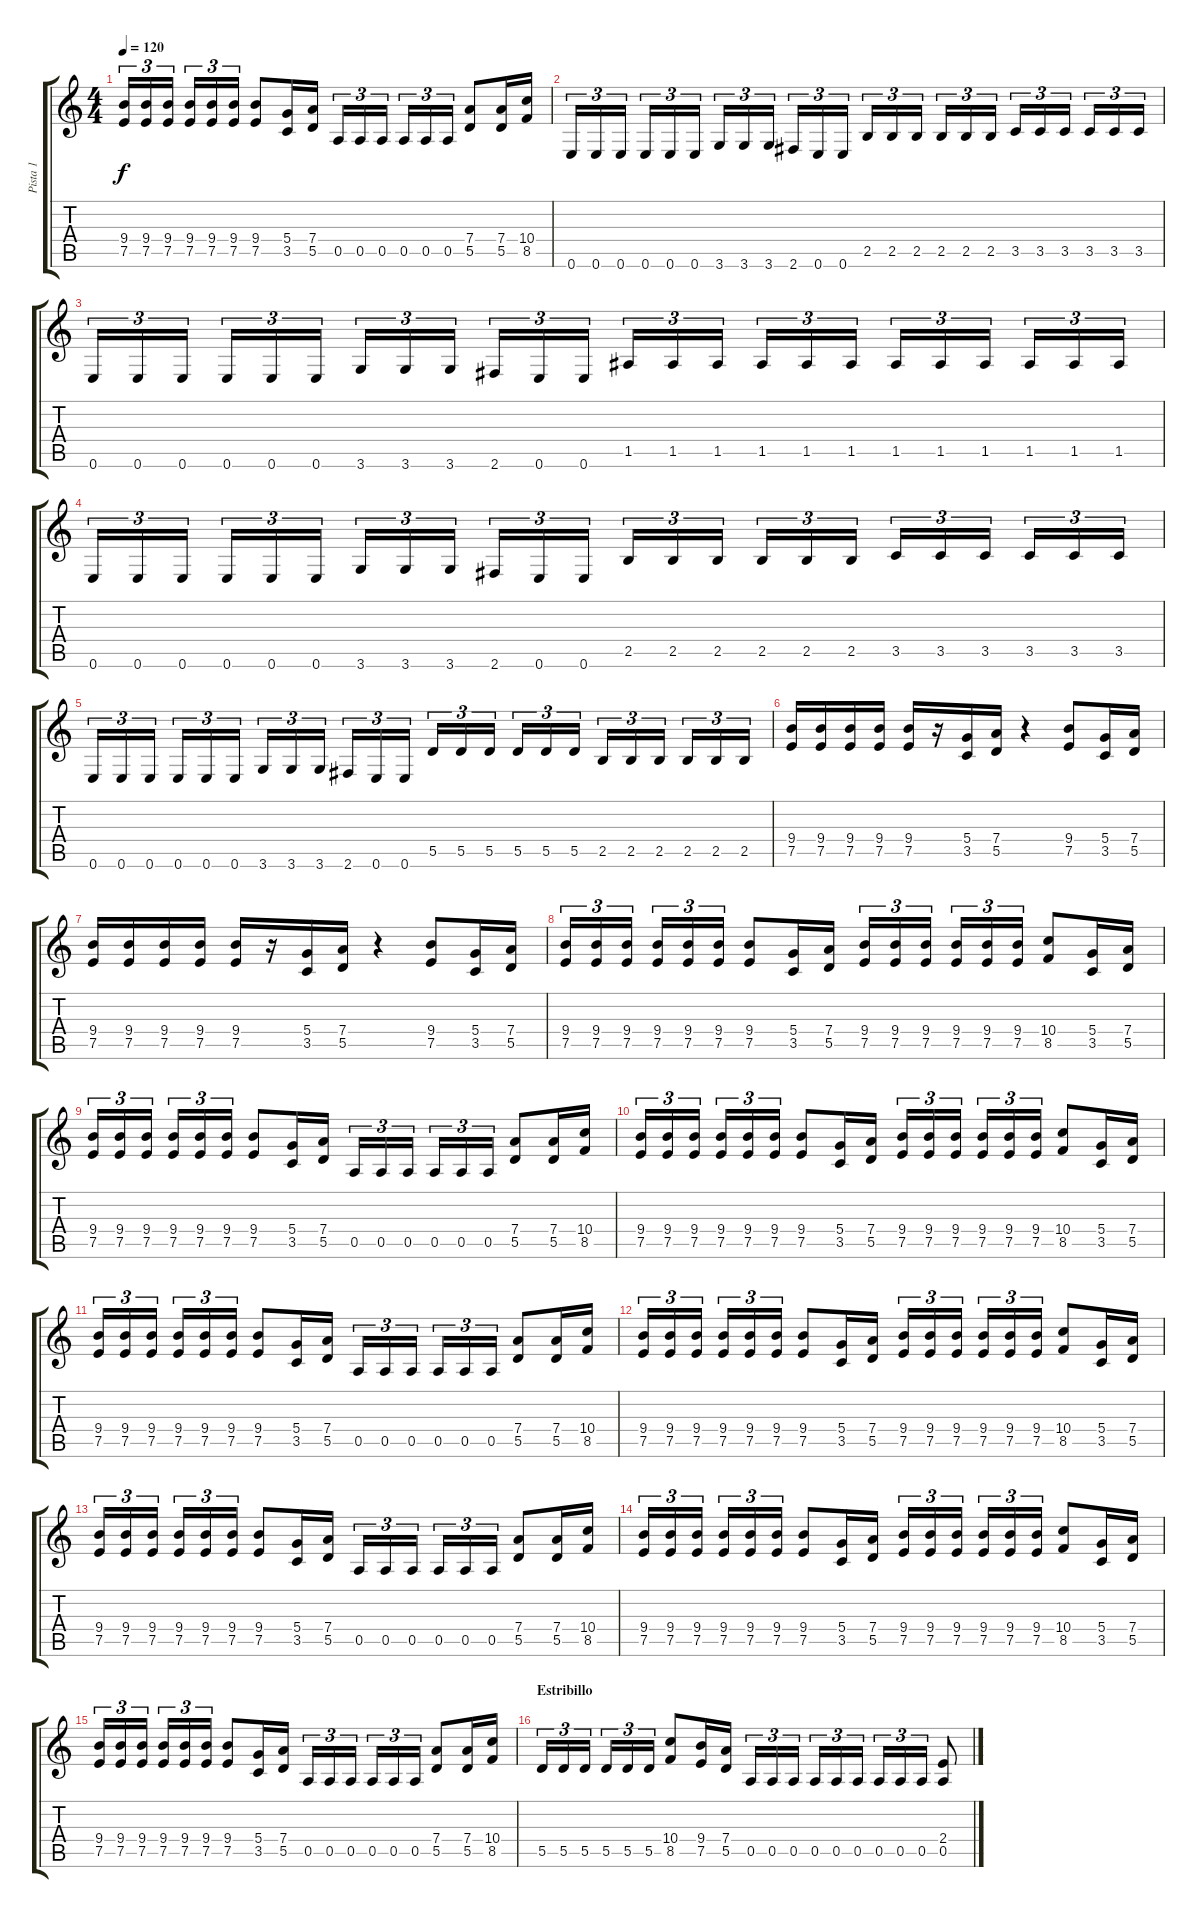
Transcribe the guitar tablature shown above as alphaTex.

\track ("Pista 1" "Pista 1") {instrument distortionguitar}
\staff {score tabs}
\tuning (E4 B3 G3 D3 A2 E2) {hide}
\ts (4 4)
\tempo 120
\clef g2
\ks c
(9.4 7.5).16{tu (3 2) dy f} (9.4 7.5).16{tu (3 2)} (9.4 7.5).16{tu (3 2)} (9.4 7.5).16{tu (3 2)} (9.4 7.5).16{tu (3 2)} (9.4 7.5).16{tu (3 2)} (9.4 7.5).8 (5.4 3.5).16 (7.4 5.5).16 0.5.16{tu (3 2)} 0.5.16{tu (3 2)} 0.5.16{tu (3 2)} 0.5.16{tu (3 2)} 0.5.16{tu (3 2)} 0.5.16{tu (3 2)} (7.4 5.5).8 (7.4 5.5).16 (10.4 8.5).16 |
0.6.16{tu (3 2)} 0.6.16{tu (3 2)} 0.6.16{tu (3 2)} 0.6.16{tu (3 2)} 0.6.16{tu (3 2)} 0.6.16{tu (3 2)} 3.6.16{tu (3 2)} 3.6.16{tu (3 2)} 3.6.16{tu (3 2)} 2.6.16{tu (3 2)} 0.6.16{tu (3 2)} 0.6.16{tu (3 2)} 2.5.16{tu (3 2)} 2.5.16{tu (3 2)} 2.5.16{tu (3 2)} 2.5.16{tu (3 2)} 2.5.16{tu (3 2)} 2.5.16{tu (3 2)} 3.5.16{tu (3 2)} 3.5.16{tu (3 2)} 3.5.16{tu (3 2)} 3.5.16{tu (3 2)} 3.5.16{tu (3 2)} 3.5.16{tu (3 2)} |
0.6.16{tu (3 2)} 0.6.16{tu (3 2)} 0.6.16{tu (3 2)} 0.6.16{tu (3 2)} 0.6.16{tu (3 2)} 0.6.16{tu (3 2)} 3.6.16{tu (3 2)} 3.6.16{tu (3 2)} 3.6.16{tu (3 2)} 2.6.16{tu (3 2)} 0.6.16{tu (3 2)} 0.6.16{tu (3 2)} 1.5.16{tu (3 2)} 1.5.16{tu (3 2)} 1.5.16{tu (3 2)} 1.5.16{tu (3 2)} 1.5.16{tu (3 2)} 1.5.16{tu (3 2)} 1.5.16{tu (3 2)} 1.5.16{tu (3 2)} 1.5.16{tu (3 2)} 1.5.16{tu (3 2)} 1.5.16{tu (3 2)} 1.5.16{tu (3 2)} |
0.6.16{tu (3 2)} 0.6.16{tu (3 2)} 0.6.16{tu (3 2)} 0.6.16{tu (3 2)} 0.6.16{tu (3 2)} 0.6.16{tu (3 2)} 3.6.16{tu (3 2)} 3.6.16{tu (3 2)} 3.6.16{tu (3 2)} 2.6.16{tu (3 2)} 0.6.16{tu (3 2)} 0.6.16{tu (3 2)} 2.5.16{tu (3 2)} 2.5.16{tu (3 2)} 2.5.16{tu (3 2)} 2.5.16{tu (3 2)} 2.5.16{tu (3 2)} 2.5.16{tu (3 2)} 3.5.16{tu (3 2)} 3.5.16{tu (3 2)} 3.5.16{tu (3 2)} 3.5.16{tu (3 2)} 3.5.16{tu (3 2)} 3.5.16{tu (3 2)} |
0.6.16{tu (3 2)} 0.6.16{tu (3 2)} 0.6.16{tu (3 2)} 0.6.16{tu (3 2)} 0.6.16{tu (3 2)} 0.6.16{tu (3 2)} 3.6.16{tu (3 2)} 3.6.16{tu (3 2)} 3.6.16{tu (3 2)} 2.6.16{tu (3 2)} 0.6.16{tu (3 2)} 0.6.16{tu (3 2)} 5.5.16{tu (3 2)} 5.5.16{tu (3 2)} 5.5.16{tu (3 2)} 5.5.16{tu (3 2)} 5.5.16{tu (3 2)} 5.5.16{tu (3 2)} 2.5.16{tu (3 2)} 2.5.16{tu (3 2)} 2.5.16{tu (3 2)} 2.5.16{tu (3 2)} 2.5.16{tu (3 2)} 2.5.16{tu (3 2)} |
(9.4 7.5).16 (9.4 7.5).16 (9.4 7.5).16 (9.4 7.5).16 (9.4 7.5).16 r.16 (5.4 3.5).16 (7.4 5.5).16 r.4 (9.4 7.5).8 (5.4 3.5).16 (7.4 5.5).16 |
(9.4 7.5).16 (9.4 7.5).16 (9.4 7.5).16 (9.4 7.5).16 (9.4 7.5).16 r.16 (5.4 3.5).16 (7.4 5.5).16 r.4 (9.4 7.5).8 (5.4 3.5).16 (7.4 5.5).16 |
(9.4 7.5).16{tu (3 2)} (9.4 7.5).16{tu (3 2)} (9.4 7.5).16{tu (3 2)} (9.4 7.5).16{tu (3 2)} (9.4 7.5).16{tu (3 2)} (9.4 7.5).16{tu (3 2)} (9.4 7.5).8 (5.4 3.5).16 (7.4 5.5).16 (9.4 7.5).16{tu (3 2)} (9.4 7.5).16{tu (3 2)} (9.4 7.5).16{tu (3 2)} (9.4 7.5).16{tu (3 2)} (9.4 7.5).16{tu (3 2)} (9.4 7.5).16{tu (3 2)} (10.4 8.5).8 (5.4 3.5).16 (7.4 5.5).16 |
(9.4 7.5).16{tu (3 2)} (9.4 7.5).16{tu (3 2)} (9.4 7.5).16{tu (3 2)} (9.4 7.5).16{tu (3 2)} (9.4 7.5).16{tu (3 2)} (9.4 7.5).16{tu (3 2)} (9.4 7.5).8 (5.4 3.5).16 (7.4 5.5).16 0.5.16{tu (3 2)} 0.5.16{tu (3 2)} 0.5.16{tu (3 2)} 0.5.16{tu (3 2)} 0.5.16{tu (3 2)} 0.5.16{tu (3 2)} (7.4 5.5).8 (7.4 5.5).16 (10.4 8.5).16 |
(9.4 7.5).16{tu (3 2)} (9.4 7.5).16{tu (3 2)} (9.4 7.5).16{tu (3 2)} (9.4 7.5).16{tu (3 2)} (9.4 7.5).16{tu (3 2)} (9.4 7.5).16{tu (3 2)} (9.4 7.5).8 (5.4 3.5).16 (7.4 5.5).16 (9.4 7.5).16{tu (3 2)} (9.4 7.5).16{tu (3 2)} (9.4 7.5).16{tu (3 2)} (9.4 7.5).16{tu (3 2)} (9.4 7.5).16{tu (3 2)} (9.4 7.5).16{tu (3 2)} (10.4 8.5).8 (5.4 3.5).16 (7.4 5.5).16 |
(9.4 7.5).16{tu (3 2)} (9.4 7.5).16{tu (3 2)} (9.4 7.5).16{tu (3 2)} (9.4 7.5).16{tu (3 2)} (9.4 7.5).16{tu (3 2)} (9.4 7.5).16{tu (3 2)} (9.4 7.5).8 (5.4 3.5).16 (7.4 5.5).16 0.5.16{tu (3 2)} 0.5.16{tu (3 2)} 0.5.16{tu (3 2)} 0.5.16{tu (3 2)} 0.5.16{tu (3 2)} 0.5.16{tu (3 2)} (7.4 5.5).8 (7.4 5.5).16 (10.4 8.5).16 |
(9.4 7.5).16{tu (3 2)} (9.4 7.5).16{tu (3 2)} (9.4 7.5).16{tu (3 2)} (9.4 7.5).16{tu (3 2)} (9.4 7.5).16{tu (3 2)} (9.4 7.5).16{tu (3 2)} (9.4 7.5).8 (5.4 3.5).16 (7.4 5.5).16 (9.4 7.5).16{tu (3 2)} (9.4 7.5).16{tu (3 2)} (9.4 7.5).16{tu (3 2)} (9.4 7.5).16{tu (3 2)} (9.4 7.5).16{tu (3 2)} (9.4 7.5).16{tu (3 2)} (10.4 8.5).8 (5.4 3.5).16 (7.4 5.5).16 |
(9.4 7.5).16{tu (3 2)} (9.4 7.5).16{tu (3 2)} (9.4 7.5).16{tu (3 2)} (9.4 7.5).16{tu (3 2)} (9.4 7.5).16{tu (3 2)} (9.4 7.5).16{tu (3 2)} (9.4 7.5).8 (5.4 3.5).16 (7.4 5.5).16 0.5.16{tu (3 2)} 0.5.16{tu (3 2)} 0.5.16{tu (3 2)} 0.5.16{tu (3 2)} 0.5.16{tu (3 2)} 0.5.16{tu (3 2)} (7.4 5.5).8 (7.4 5.5).16 (10.4 8.5).16 |
(9.4 7.5).16{tu (3 2)} (9.4 7.5).16{tu (3 2)} (9.4 7.5).16{tu (3 2)} (9.4 7.5).16{tu (3 2)} (9.4 7.5).16{tu (3 2)} (9.4 7.5).16{tu (3 2)} (9.4 7.5).8 (5.4 3.5).16 (7.4 5.5).16 (9.4 7.5).16{tu (3 2)} (9.4 7.5).16{tu (3 2)} (9.4 7.5).16{tu (3 2)} (9.4 7.5).16{tu (3 2)} (9.4 7.5).16{tu (3 2)} (9.4 7.5).16{tu (3 2)} (10.4 8.5).8 (5.4 3.5).16 (7.4 5.5).16 |
(9.4 7.5).16{tu (3 2)} (9.4 7.5).16{tu (3 2)} (9.4 7.5).16{tu (3 2)} (9.4 7.5).16{tu (3 2)} (9.4 7.5).16{tu (3 2)} (9.4 7.5).16{tu (3 2)} (9.4 7.5).8 (5.4 3.5).16 (7.4 5.5).16 0.5.16{tu (3 2)} 0.5.16{tu (3 2)} 0.5.16{tu (3 2)} 0.5.16{tu (3 2)} 0.5.16{tu (3 2)} 0.5.16{tu (3 2)} (7.4 5.5).8 (7.4 5.5).16 (10.4 8.5).16 |
\section ("" "Estribillo")
5.5.16{tu (3 2)} 5.5.16{tu (3 2)} 5.5.16{tu (3 2)} 5.5.16{tu (3 2)} 5.5.16{tu (3 2)} 5.5.16{tu (3 2)} (10.4 8.5).8 (9.4 7.5).16 (7.4 5.5).16 0.5.16{tu (3 2)} 0.5.16{tu (3 2)} 0.5.16{tu (3 2)} 0.5.16{tu (3 2)} 0.5.16{tu (3 2)} 0.5.16{tu (3 2)} 0.5.16{tu (3 2)} 0.5.16{tu (3 2)} 0.5.16{tu (3 2)} (2.4 0.5).8
